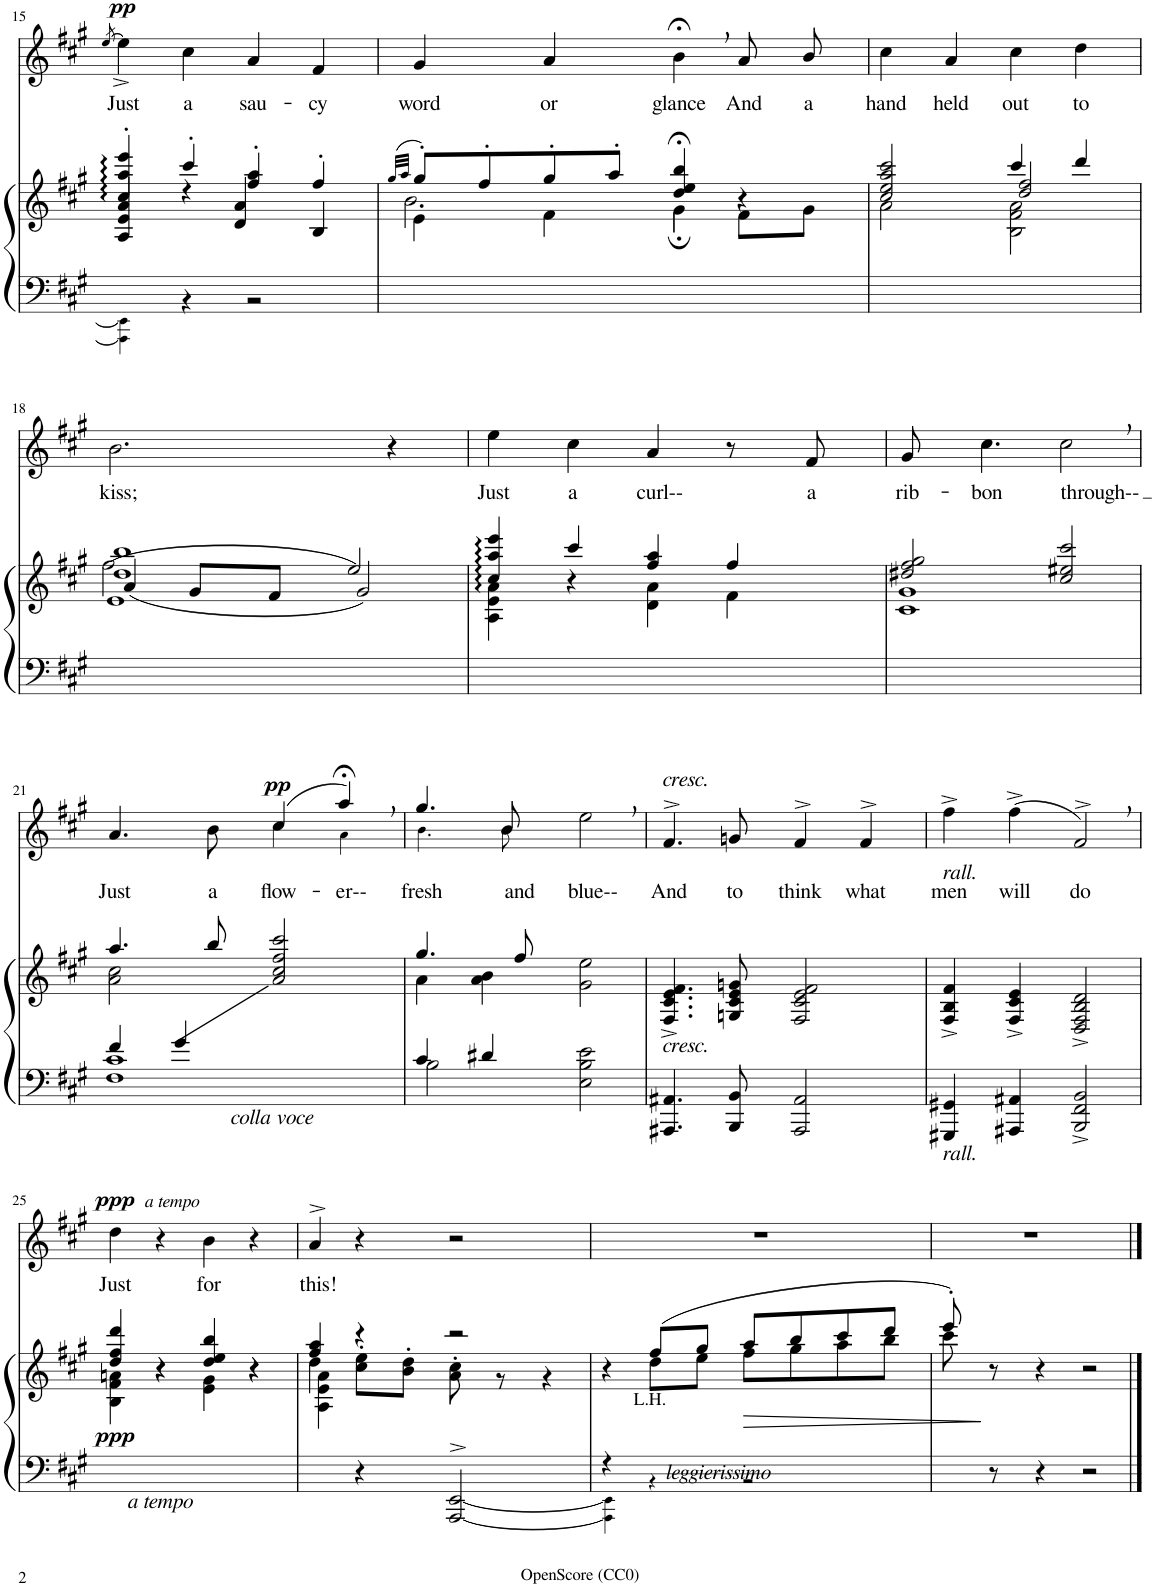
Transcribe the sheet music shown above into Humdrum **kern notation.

**kern	**kern	**dynam	**kern	**text	**dynam
*part2	*part2	*part2	*part1	*part1	*part1
*staff3	*staff2	*staff2/3	*staff1	*staff1	*staff1
*I"Piano	*	*	*I"Voice	*	*
*I'Pno	*	*	*	*	*
!!LO:PB:g=z
*clefF4	*clefG2	*	*clefG2	*	*
*k[f#c#g#]	*k[f#c#g#]	*	*k[f#c#g#]	*	*
*M2/2	*M2/2	*	*M2/2	*	*
*met(c|)	*met(c|)	*	*met(c|)	*	*
=15	=15	=15	=15	=15	=15
.	.	.	[8qee/	.	.
*^	*^	*	*	*	*
!	!	!	!	!	!	!LO:LY:b	!LO:DY:a
4ryy	4AAA!\] 4EE!\]	4cc#/'> 4aa/'> 4eee/'>	4A/ 4e/ 4a/	.	4ee^<\]	Just	pp
!	!	!	!	!	!	!LO:LY:b	!
4r	4r	4ccc#'>/	4ryy	.	4cc#\	a	.
!	!	!	!	!	!	!LO:LY:b	!
2ryy	2r	4ff#/'> 4aa/'>	4d/ 4a/	.	4a/	sau-	.
!	!	!	!	!	!	!LO:LY:b	!
.	.	4ff#'>/	4B/	.	4f#/	-cy	.
*v	*v	*	*	*	*	*	*
*	*v	*v	*	*	*	*
=16	=16	=16	=16	=16	=16
.	(32qgg#/LLL	.	.	.	.
.	32qaa/JJJ	.	.	.	.
*	*^	*	*	*	*
*	*	*^	*	*	*	*
*	*	*	*^	*	*	*	*
!	!	!	!	!	!	!	!LO:LY:b	!
1ryy	8gg#'/L)	2.b\	2ryy	4e\	.	4g#/	word	.
.	8ff#'/	.	.	.	.	.	.	.
!	!	!	!	!	!	!	!LO:LY:b	!
.	8gg#'/	.	.	4f#\	.	4a/	or	.
.	8aa'/J	.	.	.	.	.	.	.
!	!	!	!	!	!	!	!LO:LY:b	!
.	4dd/;< 4ee/;< 4bb/;<	.	4g#;\	4g#\	.	4b;<,\	glance	.
!	!	!	!	!	!	!	!LO:LY:b	!
.	4r	4ryy	4ryy	8f#\L	.	8a/L	And	.
!	!	!	!	!	!	!	!LO:LY:b	!
.	.	.	.	8g#\J	.	8b/J	a	.
=17	=17	=17	=17	=17	=17	=17	=17	=17
!	!	!	!	!	!	!	!LO:LY:b	!
*	*	*	*v	*v	*	*	*	*
1ryy	2cc#/ 2ee/ 2aa/ 2ccc#/	2ryy	2a\	.	4cc#\	hand	.
!	!	!	!	!	!	!LO:LY:b	!
.	.	.	.	.	4a/	held	.
!	!	!	!	!	!	!LO:LY:b	!
.	4ccc#/	2dd/ 2ff#/	2B\ 2f#\ 2a\	.	4cc#\	out	.
!	!	!	!	!	!	!LO:LY:b	!
.	4ddd/	.	.	.	4dd\	to	.
!!LO:LB:g=z
=18	=18	=18	=18	=18	=18	=18	=18
*	*	*	*^	*	*	*	*
!	!	!	!	!	!	!	!LO:LY:b	!
1ryy	1dd 1bb	(>2ff#\	(<4a/	1e	.	2.b\	kiss;	.
.	.	.	8g#/L	.	.	.	.	.
.	.	.	8f#/J	.	.	.	.	.
.	.	2ee/)	2g#/)	.	.	.	.	.
.	.	.	.	.	.	4r	.	.
*	*	*v	*v	*v	*	*	*	*
=19	=19	=19	=19	=19	=19	=19
!	!	!	!	!	!LO:LY:b	!
4ryy	4cc#/ 4aa/ 4eee/	4A\ 4e\ 4a\	.	4ee\	Just	.
!	!	!	!	!	!LO:LY:b	!
4r	4ccc#/	4ryy	.	4cc#\	a	.
!	!	!	!	!	!LO:LY:b	!
2ryy	4ff#/ 4aa/	4d\ 4a\	.	4a/	curl--	.
.	4ff#/	4f#\	.	8r	.	.
!	!	!	!	!	!LO:LY:b	!
.	.	.	.	8f#/	a	.
=20	=20	=20	=20	=20	=20	=20
!	!	!	!	!	!LO:LY:b	!
1ryy	2dd#X/ 2ff#/ 2gg#/	1c# 1g#	.	8g#/	rib-	.
!	!	!	!	!	!LO:LY:b	!
.	.	.	.	4.cc#\	-bon	.
!	!	!	!	!	!LO:LY:b	!
.	2cc#/ 2ee#X/ 2ccc#/	.	.	2cc#,\	through--	.
!!LO:LB:g=z
=21	=21	=21	=21	=21	=21	=21
*^	*	*^	*	*	*	*
!	!	!	!	!	!	!	!LO:LY:b	!
*	*	*	*	*	*	*^	*	*
4f#/	1F# 1c#	4.aa/	2a\ 2cc#\	2ryy	.	4.a/	2ryy	Just	.
!LO:TX:b:i:t=colla voce	!	!	!	!	!	!	!	!	!
4g#/	.	.	.	.	.	.	.	.	.
!	!	!	!	!	!	!	!	!LO:LY:b	!
.	.	8bb/	.	.	.	8b\	.	a	.
!	!	!	!	!	!	!	!	!LO:LY:b	!LO:DY:a
2ryy	.	2cc#/ 2ff#/ 2ccc#/	2ryy	2a/	.	(4cc#/	4cc#!\	flow-	pp
!	!	!	!	!	!	!	!	!LO:LY:b	!
.	.	.	.	.	.	4aa;<,/)	4a!\	-er--	.
*	*	*	*v	*v	*	*	*	*	*
=22	=22	=22	=22	=22	=22	=22	=22	=22
!	!	!	!	!	!	!	!LO:LY:b	!
4c#/	2B\	4.gg#/	4a\	.	4.gg#/	4.b!\	fresh	.
4d#X/	.	.	4a\ 4b\	.	.	.	.	.
!	!	!	!	!	!	!	!LO:LY:b	!
.	.	8ff#/	.	.	8b/	8b!\	and	.
!	!	!	!	!	!	!	!LO:LY:b	!
2E\ 2B\ 2e\	2ryy	2g#\ 2ee\	2ryy	.	2ee,\	2ryy	blue--	.
=23	=23	=23	=23	=23	=23	=23	=23	=23
!	!	!	!	!	!LO:TX:a:i:t=cresc.	!	!	!
!LO:TX:a:i:t=cresc.	!	!	!	!	!	!	!	!
!	!	!	!	!	!	!	!LO:LY:b	!
*v	*v	*	*	*	*v	*v	*	*
*	*v	*v	*	*	*	*
4.AAA#X/ 4.AA#X/	4.F#/^ 4.c#/^ 4.e/^ 4.f#/^	.	4.f#^>/	And	.
!	!	!	!	!LO:LY:b	!
8BBB/ 8BB/	8Gn/ 8c#/ 8e/ 8gn/	.	8gn/	to	.
!	!	!	!	!LO:LY:b	!
2AAA#/ 2AA#/	2F#/ 2c#/ 2e/ 2f#/	.	4f#^>/	think	.
!	!	!	!	!LO:LY:b	!
.	.	.	4f#^>/	what	.
=24	=24	=24	=24	=24	=24
!	!	!	!LO:TX:b:i:t=rall.	!	!
!LO:TX:b:i:t=rall.	!	!	!	!	!
!	!	!	!	!LO:LY:b	!
4GGG#X/ 4GG#X/	4F#/^ 4B/^ 4f#/^	.	4ff#^>\	men	.
!	!	!	!	!LO:LY:b	!
4AAA#X/ 4AA#X/	4F#/^ 4c#/^ 4e/^	.	(4ff#^\	will	.
!	!	!	!	!LO:LY:b	!
2BBB/^ 2FF#/^ 2BB/^	2D/^ 2F#/^ 2B/^ 2d/^	.	2f#^>,/)	do	.
!!LO:LB:g=z
=25	=25	=25	=25	=25	=25
*	*^	*	*	*	*
!	!	!	!	!LO:TX:a:i:t=a tempo	!	!
!	!	!	!LO:DY:a=2	!	!LO:LY:b	!LO:DY:a
4ryy	4dd/ 4ff#/ 4ddd/	4B\ 4f#\ 4an\	ppp	4dd\	Just	ppp
4r	4r	4ryy	.	4r	.	.
!LO:TX:b:i:t=a tempo	!	!	!	!	!	!
!	!	!	!	!	!LO:LY:b	!
4ryy	4dd/ 4ee/ 4bb/	4e\ 4g#\	.	4b\	for	.
4r	4r	4ryy	.	4r	.	.
=26	=26	=26	=26	=26	=26	=26
*	*	*^	*	*	*	*
!	!	!	!	!	!	!LO:LY:b	!
4ryy	4ff#/ 4aa/	4dd\	4A\ 4e\ 4a\	.	4a^>/	this!	.
4r	4r	8cc#\'> 8ee\'>L	2.ryy	.	4r	.	.
.	.	8b\'> 8dd\'>J	.	.	.	.	.
[<2AAA/^> [<2EE/^>	2r	8a\'> 8cc#\'>	.	.	2r	.	.
.	.	8r	.	.	.	.	.
.	.	4r	.	.	.	.	.
*	*	*v	*v	*	*	*	*
=27	=27	=27	=27	=27	=27	=27
*^	*	*	*	*	*	*
!	!	!LO:TX:b:t=L.H.	!	!	!	!	!
!LO:TX:b:i:t=leggierissimo	!	!	!	!	!	!	!
4r	4AAA!\] 4EE!\]	4r	4ryy	.	1r	.	.
2.ryy	4r	(>8ff#/L	8dd\L	.	.	.	.
.	.	8gg#/J	8ee\J	.	.	.	.
!	!	!	!	!LO:HP:b	!	!	!
.	2r	8aa/L	8ff#\L	>	.	.	.
.	.	8bb/	8gg#\	.	.	.	.
.	.	8ccc#/	8aa\	.	.	.	.
.	.	8ddd/J	8bb\J	.	.	.	.
*v	*v	*	*	*	*	*	*
=28	=28	=28	=28	=28	=28	=28
8ryy	8eee'>/)	8ccc#\	.	1r	.	.
8r	8r	2..ryy	]	.	.	.
4r	4r	.	.	.	.	.
2r	2r	.	.	.	.	.
*	*v	*v	*	*	*	*
==	==	==	==	==	==
*-	*-	*-	*-	*-	*-
